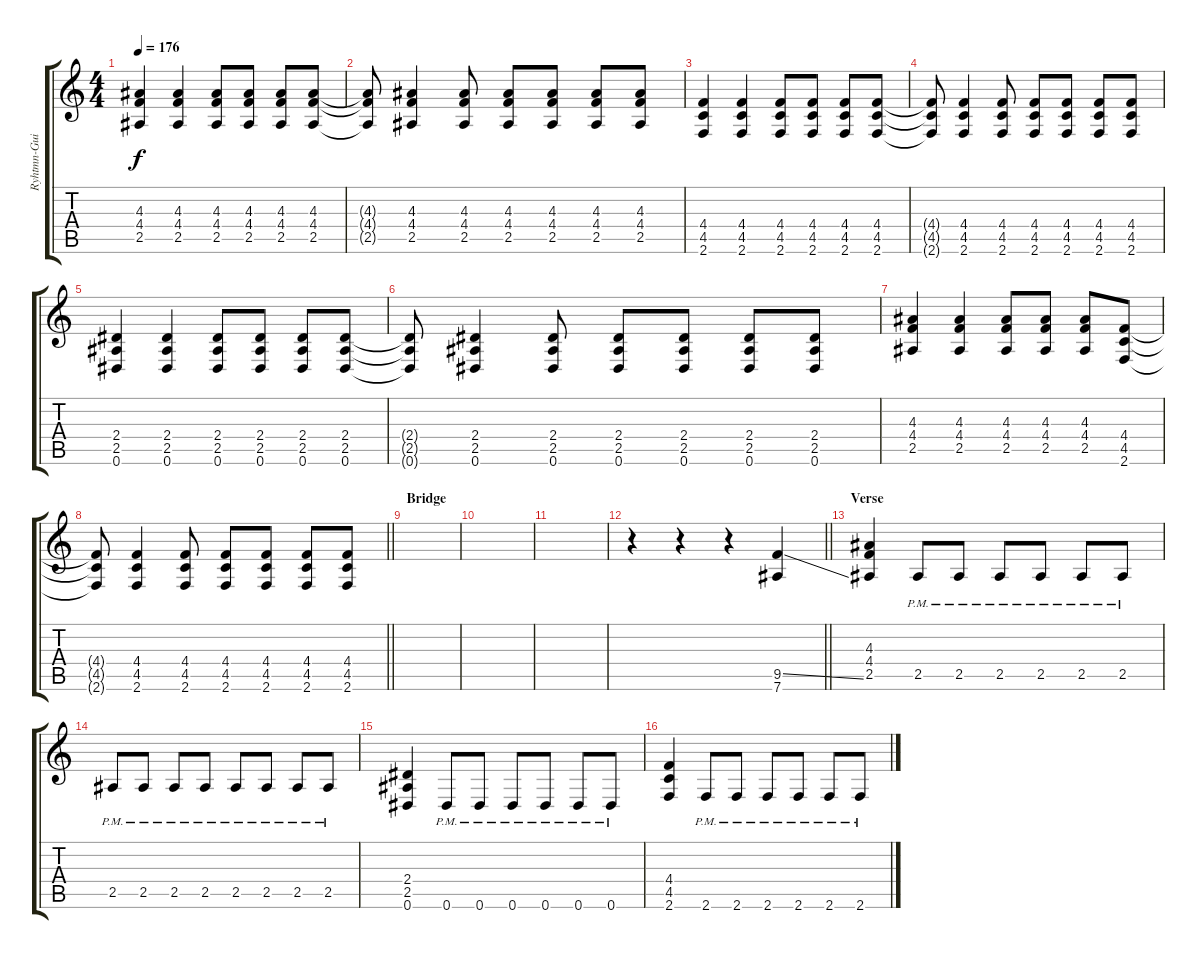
\track ("Ryhtmn-Guitar Right" "Ryhtmn-Gui") {instrument distortionguitar}
\staff {score tabs}
\tuning (Eb4 Bb3 Gb3 Db3 Ab2 Eb2) {hide}
\ts (4 4)
\tempo 176
\clef g2
\ks c
(4.3 4.4 2.5).4{dy f} (4.3 4.4 2.5).4 (4.3 4.4 2.5).8 (4.3 4.4 2.5).8 (4.3 4.4 2.5).8 (4.3 4.4 2.5).8 |
(4.3{t} 4.4{t} 2.5{t}).8 (4.3 4.4 2.5).4 (4.3 4.4 2.5).8 (4.3 4.4 2.5).8 (4.3 4.4 2.5).8 (4.3 4.4 2.5).8 (4.3 4.4 2.5).8 |
(4.4 4.5 2.6).4 (4.4 4.5 2.6).4 (4.4 4.5 2.6).8 (4.4 4.5 2.6).8 (4.4 4.5 2.6).8 (4.4 4.5 2.6).8 |
(4.4{t} 4.5{t} 2.6{t}).8 (4.4 4.5 2.6).4 (4.4 4.5 2.6).8 (4.4 4.5 2.6).8 (4.4 4.5 2.6).8 (4.4 4.5 2.6).8 (4.4 4.5 2.6).8 |
(2.4 2.5 0.6).4 (2.4 2.5 0.6).4 (2.4 2.5 0.6).8 (2.4 2.5 0.6).8 (2.4 2.5 0.6).8 (2.4 2.5 0.6).8 |
(2.4{t} 2.5{t} 0.6{t}).8 (2.4 2.5 0.6).4 (2.4 2.5 0.6).8 (2.4 2.5 0.6).8 (2.4 2.5 0.6).8 (2.4 2.5 0.6).8 (2.4 2.5 0.6).8 |
(4.3 4.4 2.5).4 (4.3 4.4 2.5).4 (4.3 4.4 2.5).8 (4.3 4.4 2.5).8 (4.3 4.4 2.5).8 (4.4 4.5 2.6).8 |
\barLineRight lightlight
(4.4{t} 4.5{t} 2.6{t}).8 (4.4 4.5 2.6).4 (4.4 4.5 2.6).8 (4.4 4.5 2.6).8 (4.4 4.5 2.6).8 (4.4 4.5 2.6).8 (4.4 4.5 2.6).8 |
\section ("" "Bridge")
|
|
|
\barLineRight lightlight
r.4 r.4 r.4 (9.5{ss} 7.6).4 |
\section ("" "Verse")
(4.3 4.4 2.5).4 2.5{pm}.8 2.5{pm}.8 2.5{pm}.8 2.5{pm}.8 2.5{pm}.8 2.5{pm}.8 |
2.5{pm}.8 2.5{pm}.8 2.5{pm}.8 2.5{pm}.8 2.5{pm}.8 2.5{pm}.8 2.5{pm}.8 2.5{pm}.8 |
(2.4 2.5 0.6).4 0.6{pm}.8 0.6{pm}.8 0.6{pm}.8 0.6{pm}.8 0.6{pm}.8 0.6{pm}.8 |
(4.4 4.5 2.6).4 2.6{pm}.8 2.6{pm}.8 2.6{pm}.8 2.6{pm}.8 2.6{pm}.8 2.6{pm}.8
